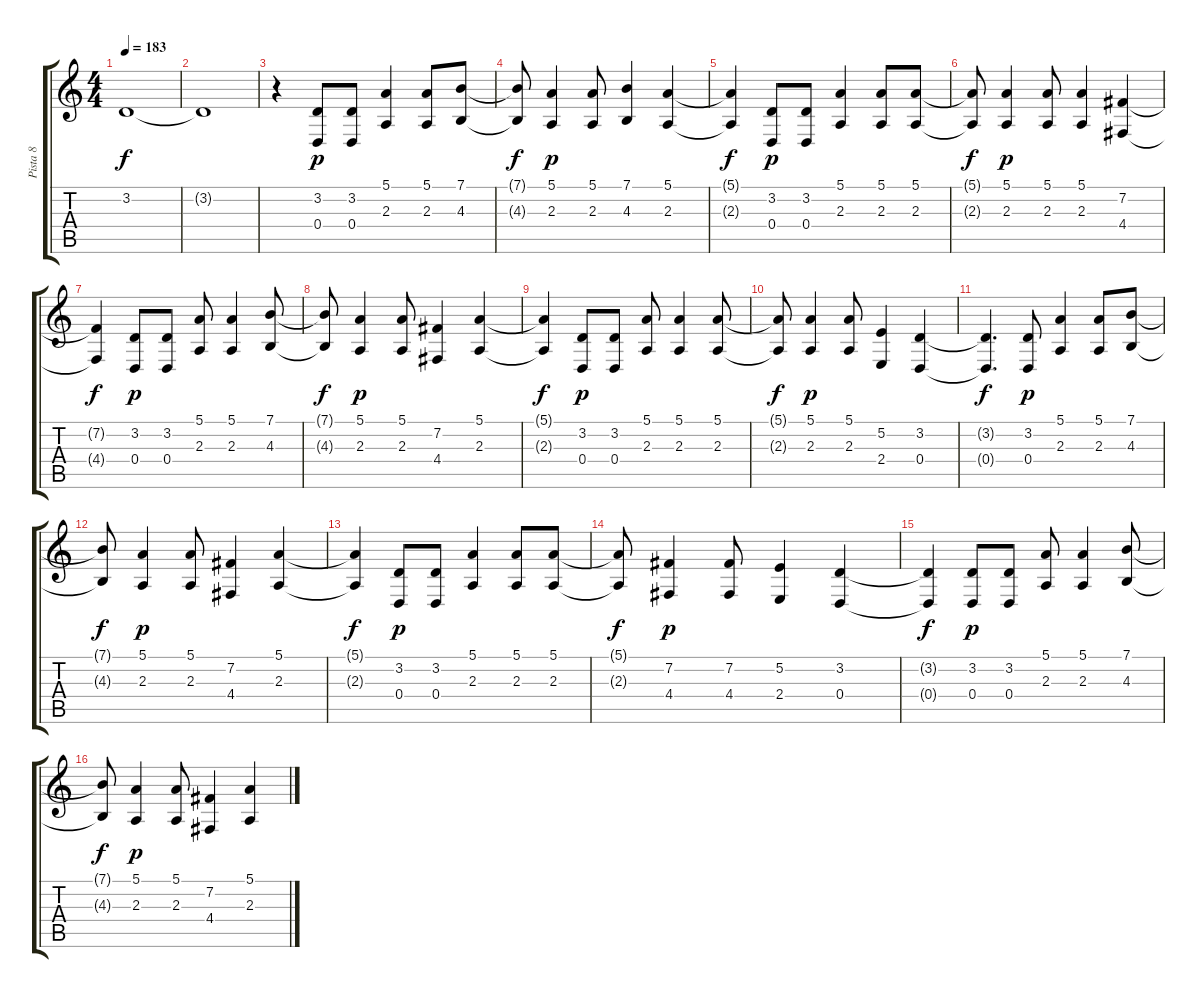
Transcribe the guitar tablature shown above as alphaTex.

\track ("Pista 8" "Pista 8") {instrument electricgrandpiano}
\staff {score tabs}
\tuning (E4 B3 G3 D3 A2 E2) {hide}
\ts (4 4)
\tempo 183
\clef g2
\ks c
3.2{t}.1{dy f} |
3.2{t}.1 |
r.4 (3.2 0.4).8{dy p} (3.2 0.4).8 (5.1 2.3).4 (5.1 2.3).8 (7.1 4.3).8 |
(7.1{t} 4.3{t}).8{dy f} (5.1 2.3).4{dy p} (5.1 2.3).8 (7.1 4.3).4 (5.1 2.3).4 |
(5.1{t} 2.3{t}).4{dy f} (3.2 0.4).8{dy p} (3.2 0.4).8 (5.1 2.3).4 (5.1 2.3).8 (5.1 2.3).8 |
(5.1{t} 2.3{t}).8{dy f} (5.1 2.3).4{dy p} (5.1 2.3).8 (5.1 2.3).4 (7.2 4.4).4 |
(7.2{t} 4.4{t}).4{dy f} (3.2 0.4).8{dy p} (3.2 0.4).8 (5.1 2.3).8 (5.1 2.3).4 (7.1 4.3).8 |
(7.1{t} 4.3{t}).8{dy f} (5.1 2.3).4{dy p} (5.1 2.3).8 (7.2 4.4).4 (5.1 2.3).4 |
(5.1{t} 2.3{t}).4{dy f} (3.2 0.4).8{dy p} (3.2 0.4).8 (5.1 2.3).8 (5.1 2.3).4 (5.1 2.3).8 |
(5.1{t} 2.3{t}).8{dy f} (5.1 2.3).4{dy p} (5.1 2.3).8 (5.2 2.4).4 (3.2 0.4).4 |
(3.2{t} 0.4{t}).4{d dy f} (3.2 0.4).8{dy p} (5.1 2.3).4 (5.1 2.3).8 (7.1 4.3).8 |
(7.1{t} 4.3{t}).8{dy f} (5.1 2.3).4{dy p} (5.1 2.3).8 (7.2 4.4).4 (5.1 2.3).4 |
(5.1{t} 2.3{t}).4{dy f} (3.2 0.4).8{dy p} (3.2 0.4).8 (5.1 2.3).4 (5.1 2.3).8 (5.1 2.3).8 |
(5.1{t} 2.3{t}).8{dy f} (7.2 4.4).4{dy p} (7.2 4.4).8 (5.2 2.4).4 (3.2 0.4).4 |
(3.2{t} 0.4{t}).4{dy f} (3.2 0.4).8{dy p} (3.2 0.4).8 (5.1 2.3).8 (5.1 2.3).4 (7.1 4.3).8 |
(7.1{t} 4.3{t}).8{dy f} (5.1 2.3).4{dy p} (5.1 2.3).8 (7.2 4.4).4 (5.1 2.3).4
